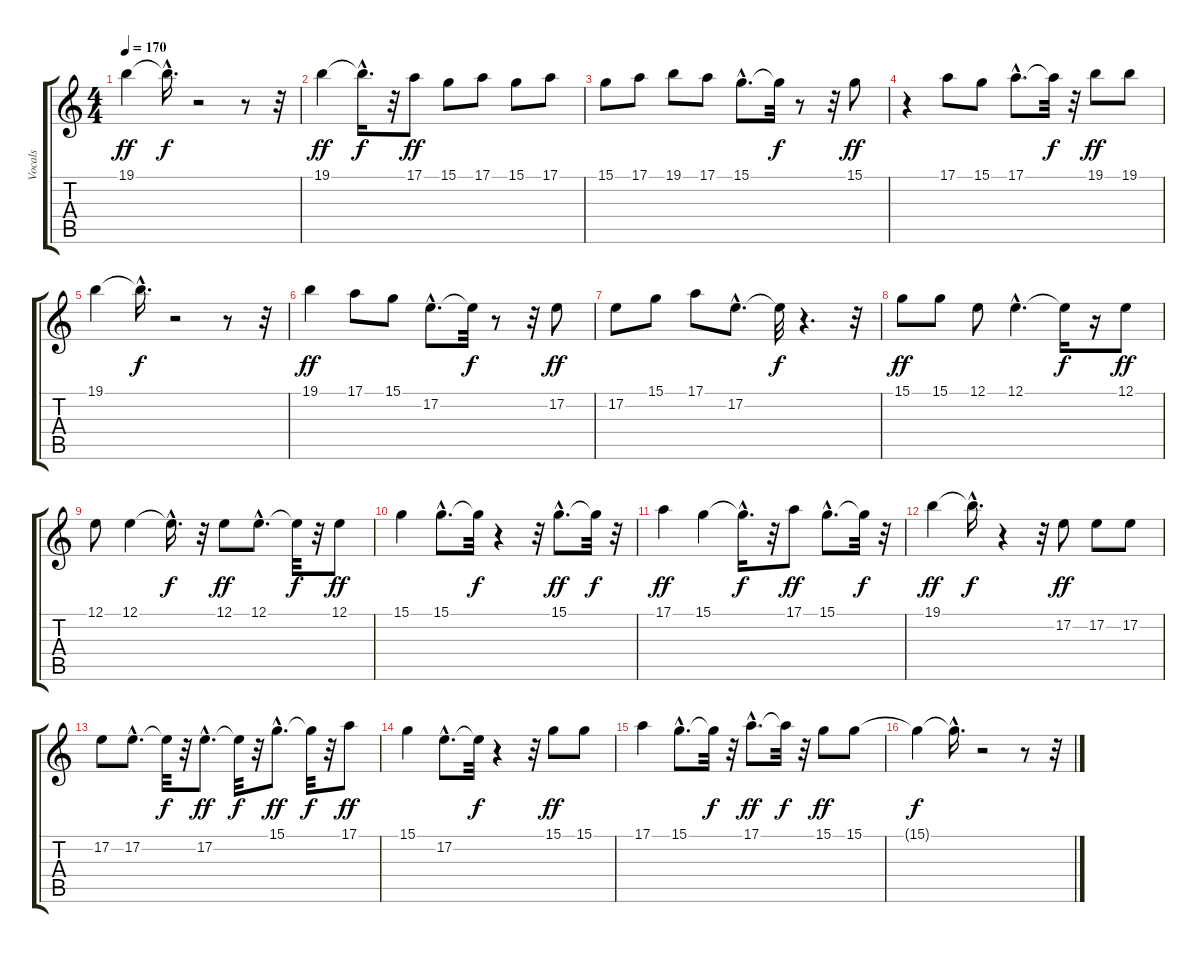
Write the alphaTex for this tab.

\track ("Vocals" "Vocals") {instrument choiraahs}
\staff {score tabs}
\tuning (E4 B3 G3 D3 A2 E2) {hide}
\ts (4 4)
\tempo 170
\clef g2
\ks c
19.1.4{dy ff} 19.1{hac t}.16{d dy f} r.2 r.8 r.32 |
19.1.4{dy ff} 19.1{hac t}.16{d dy f} r.32 17.1.8{dy ff} 15.1.8 17.1.8 15.1.8 17.1.8 |
15.1.8 17.1.8 19.1.8 17.1.8 15.1{hac}.8{d} 15.1{t}.32{dy f} r.8 r.32 15.1.8{dy ff} |
r.4 17.1.8 15.1.8 17.1{hac}.8{d} 17.1{t}.32{dy f} r.32 19.1.8{dy ff} 19.1.8 |
19.1.4 19.1{hac t}.16{d dy f} r.2 r.8 r.32 |
19.1.4{dy ff} 17.1.8 15.1.8 17.2{hac}.8{d} 17.2{t}.32{dy f} r.8 r.32 17.2.8{dy ff} |
17.2.8 15.1.8 17.1.8 17.2{hac}.8{d} 17.2{t}.32{dy f} r.4{d} r.32 |
15.1.8{dy ff} 15.1.8 12.1.8 12.1{hac}.4{d} 12.1{t}.16{dy f} r.16 12.1.8{dy ff} |
12.1.8 12.1.4 12.1{hac t}.16{d dy f} r.32 12.1.8{dy ff} 12.1{hac}.8{d} 12.1{t}.32{dy f} r.32 12.1.8{dy ff} |
15.1.4 15.1{hac}.8{d} 15.1{t}.32{dy f} r.4 r.32 15.1{hac}.8{d dy ff} 15.1{t}.32{dy f} r.32 |
17.1.4{dy ff} 15.1.4 15.1{hac t}.16{d dy f} r.32 17.1.8{dy ff} 15.1{hac}.8{d} 15.1{t}.32{dy f} r.32 |
19.1.4{dy ff} 19.1{hac t}.16{d dy f} r.4 r.32 17.2.8{dy ff} 17.2.8 17.2.8 |
17.2.8 17.2{hac}.8{d} 17.2{t}.32{dy f} r.32 17.2{hac}.8{d dy ff} 17.2{t}.32{dy f} r.32 15.1{hac}.8{d dy ff} 15.1{t}.32{dy f} r.32 17.1.8{dy ff} |
15.1.4 17.2{hac}.8{d} 17.2{t}.32{dy f} r.4 r.32 15.1.8{dy ff} 15.1.8 |
17.1.4 15.1{hac}.8{d} 15.1{t}.32{dy f} r.32 17.1{hac}.8{d dy ff} 17.1{t}.32{dy f} r.32 15.1.8{dy ff} 15.1.8 |
15.1{t}.4{dy f} 15.1{hac t}.16{d} r.2 r.8 r.32
